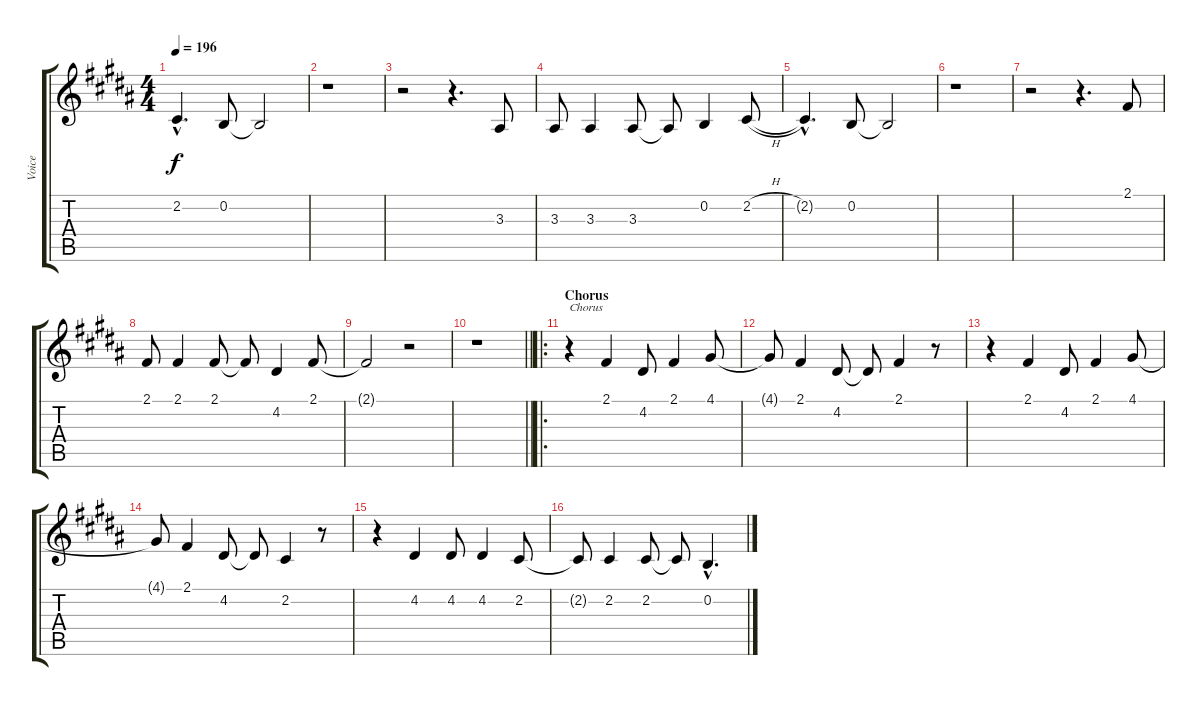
\track ("Voice" "Voice") {instrument lead1square}
\staff {score tabs}
\tuning (E4 B3 G3 D3 A2 E2) {hide}
\ts (4 4)
\tempo 196
\clef g2
\ks b
2.2{hac t}.4{d dy f} 0.2.8 0.2{t}.2 |
r.1 |
r.2 r.4{d} 3.3.8 |
3.3.8 3.3.4 3.3.8 3.3{t}.8 0.2.4 2.2{h}.8 |
2.2{hac t}.4{d} 0.2.8 0.2{t}.2 |
r.1 |
r.2 r.4{d} 2.1.8 |
2.1.8 2.1.4 2.1.8 2.1{t}.8 4.2.4 2.1.8 |
2.1{t}.2 r.2 |
\barLineRight lightlight
r.1 |
\ro
\section ("" "Chorus")
r.4{txt "Chorus"} 2.1.4 4.2.8 2.1.4 4.1.8 |
4.1{t}.8 2.1.4 4.2.8 4.2{t}.8 2.1.4 r.8 |
r.4 2.1.4 4.2.8 2.1.4 4.1.8 |
4.1{t}.8 2.1.4 4.2.8 4.2{t}.8 2.2.4 r.8 |
r.4 4.2.4 4.2.8 4.2.4 2.2.8 |
2.2{t}.8 2.2.4 2.2.8 2.2{t}.8 0.2{hac}.4{d}
